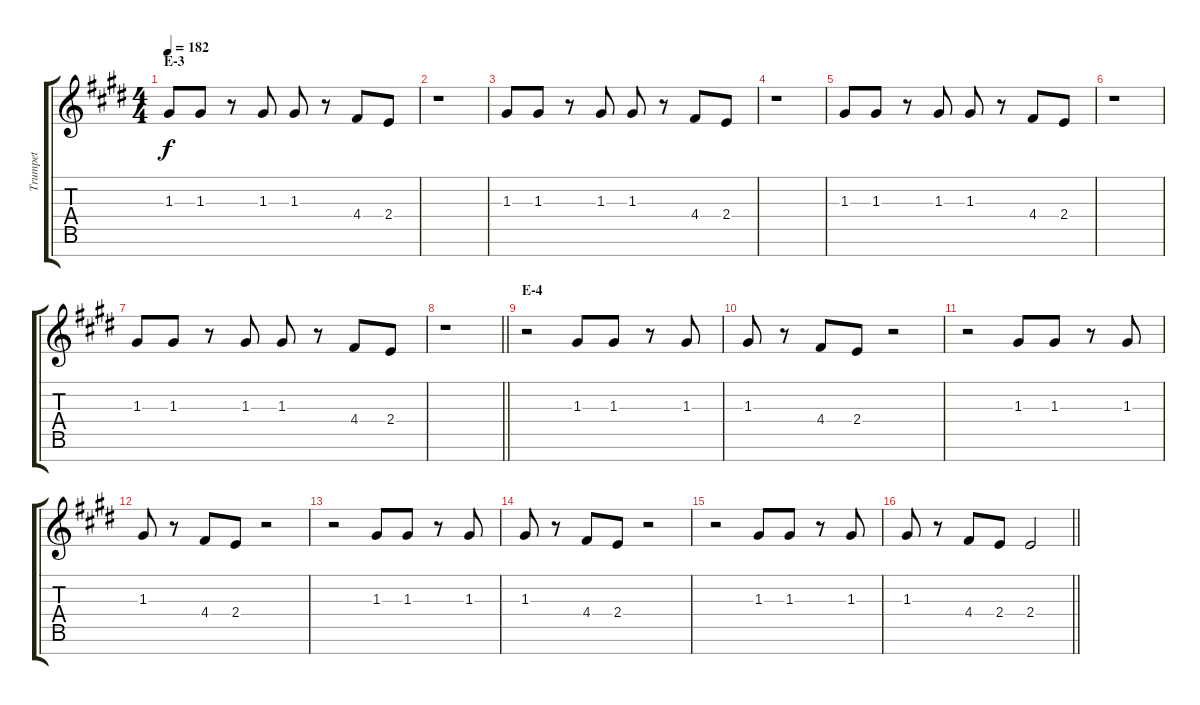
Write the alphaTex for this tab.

\track ("Trumpet" "Trumpet") {instrument trumpet}
\staff {score tabs}
\tuning (E5 B4 G4 D4 A3 E3 B2) {hide}
\ts (4 4)
\section ("" "E-3")
\tempo 182
\clef g2
\ks e
1.3.8{dy f} 1.3.8 r.8 1.3.8 1.3.8 r.8 4.4.8 2.4.8 |
r.1 |
1.3.8 1.3.8 r.8 1.3.8 1.3.8 r.8 4.4.8 2.4.8 |
r.1 |
1.3.8 1.3.8 r.8 1.3.8 1.3.8 r.8 4.4.8 2.4.8 |
r.1 |
1.3.8 1.3.8 r.8 1.3.8 1.3.8 r.8 4.4.8 2.4.8 |
\barLineRight lightlight
r.1 |
\section ("" "E-4")
r.2 1.3.8 1.3.8 r.8 1.3.8 |
1.3.8 r.8 4.4.8 2.4.8 r.2 |
r.2 1.3.8 1.3.8 r.8 1.3.8 |
1.3.8 r.8 4.4.8 2.4.8 r.2 |
r.2 1.3.8 1.3.8 r.8 1.3.8 |
1.3.8 r.8 4.4.8 2.4.8 r.2 |
r.2 1.3.8 1.3.8 r.8 1.3.8 |
\barLineRight lightlight
1.3.8 r.8 4.4.8 2.4.8 2.4.2
